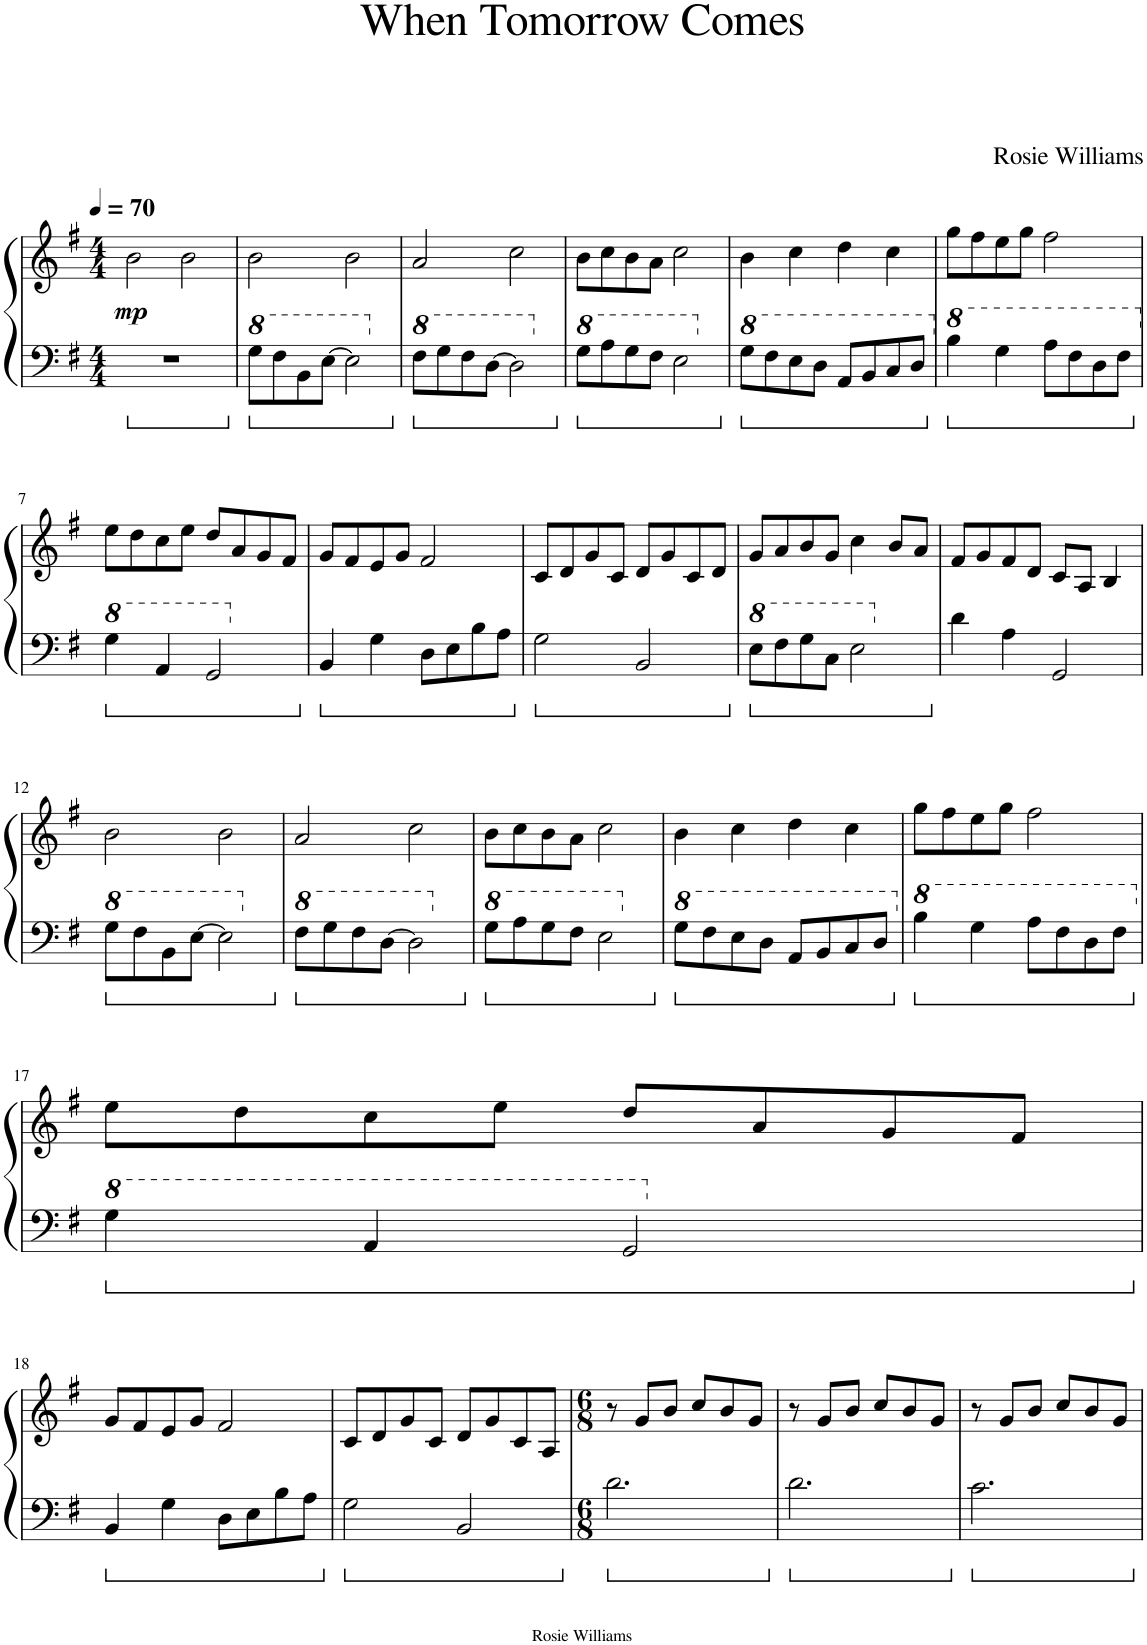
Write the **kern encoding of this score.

**kern	**kern	**dynam
*part1	*part1	*part1
*staff2	*staff1	*staff1/2
*I"Piano	*	*
*I'Pno.	*	*
*clefF4	*clefG2	*
*k[f#]	*k[f#]	*
*M4/4	*M4/4	*
*MM70	*MM70	*
=1	=1	=1
!	!	!LO:DY:b
1r	2b\	mp
.	2b\	.
=2	=2	=2
*8va	*	*
8g\L	2b\	.
8f#\	.	.
8B\	.	.
[8e\J	.	.
2e\]	2b\	.
=3	=3	=3
*X8va	*	*
*8va	*	*
8f#\L	2a/	.
8g\	.	.
8f#\	.	.
[8d\J	.	.
2d\]	2cc\	.
=4	=4	=4
*X8va	*	*
*8va	*	*
8g\L	8b\L	.
8a\	8cc\	.
8g\	8b\	.
8f#\J	8a\J	.
2e\	2cc\	.
=5	=5	=5
*X8va	*	*
*8va	*	*
8g\L	4b\	.
8f#\	.	.
8e\	4cc\	.
8d\J	.	.
8A/L	4dd\	.
8B/	.	.
8c/	4cc\	.
8d/J	.	.
=6	=6	=6
*X8va	*	*
*8va	*	*
4b\	8gg\L	.
.	8ff#\	.
4g\	8ee\	.
.	8gg\J	.
8a\L	2ff#\	.
8f#\	.	.
8d\	.	.
8f#\J	.	.
!!LO:LB:g=z
=7	=7	=7
*X8va	*	*
*8va	*	*
4g\	8ee\L	.
.	8dd\	.
4A/	8cc\	.
.	8ee\J	.
2G/	8dd/L	.
.	8a/	.
.	8g/	.
.	8f#/J	.
=8	=8	=8
*X8va	*	*
4BB/	8g/L	.
.	8f#/	.
4G\	8e/	.
.	8g/J	.
8D\L	2f#/	.
8E\	.	.
8B\	.	.
8A\J	.	.
=9	=9	=9
2G\	8c/L	.
.	8d/	.
.	8g/	.
.	8c/J	.
2BB/	8d/L	.
.	8g/	.
.	8c/	.
.	8d/J	.
=10	=10	=10
*8va	*	*
8e\L	8g/L	.
8f#\	8a/	.
8g\	8b/	.
8c\J	8g/J	.
2e\	4cc\	.
.	8b/L	.
.	8a/J	.
=11	=11	=11
*X8va	*	*
4d\	8f#/L	.
.	8g/	.
4A\	8f#/	.
.	8d/J	.
2GG/	8c/L	.
.	8A/J	.
.	4B/	.
!!LO:LB:g=z
=12	=12	=12
*8va	*	*
8g\L	2b\	.
8f#\	.	.
8B\	.	.
[8e\J	.	.
2e\]	2b\	.
=13	=13	=13
*X8va	*	*
*8va	*	*
8f#\L	2a/	.
8g\	.	.
8f#\	.	.
[8d\J	.	.
2d\]	2cc\	.
=14	=14	=14
*X8va	*	*
*8va	*	*
8g\L	8b\L	.
8a\	8cc\	.
8g\	8b\	.
8f#\J	8a\J	.
2e\	2cc\	.
=15	=15	=15
*X8va	*	*
*8va	*	*
8g\L	4b\	.
8f#\	.	.
8e\	4cc\	.
8d\J	.	.
8A/L	4dd\	.
8B/	.	.
8c/	4cc\	.
8d/J	.	.
=16	=16	=16
*X8va	*	*
*8va	*	*
4b\	8gg\L	.
.	8ff#\	.
4g\	8ee\	.
.	8gg\J	.
8a\L	2ff#\	.
8f#\	.	.
8d\	.	.
8f#\J	.	.
!!LO:LB:g=z
=17	=17	=17
*X8va	*	*
*8va	*	*
4g\	8ee\L	.
.	8dd\	.
4A/	8cc\	.
.	8ee\J	.
2G/	8dd/L	.
.	8a/	.
.	8g/	.
.	8f#/J	.
!!LO:LB:g=z
=18	=18	=18
*X8va	*	*
4BB/	8g/L	.
.	8f#/	.
4G\	8e/	.
.	8g/J	.
8D\L	2f#/	.
8E\	.	.
8B\	.	.
8A\J	.	.
=19	=19	=19
2G\	8c/L	.
.	8d/	.
.	8g/	.
.	8c/J	.
2BB/	8d/L	.
.	8g/	.
.	8c/	.
.	8A/J	.
=20	=20	=20
*M6/8	*M6/8	*
2.d\	8r	.
.	8g/L	.
.	8b/J	.
.	8cc/L	.
.	8b/	.
.	8g/J	.
=21	=21	=21
2.d\	8r	.
.	8g/L	.
.	8b/J	.
.	8cc/L	.
.	8b/	.
.	8g/J	.
=22	=22	=22
2.c\	8r	.
.	8g/L	.
.	8b/J	.
.	8cc/L	.
.	8b/	.
.	8g/J	.
=	=	=
*-	*-	*-
